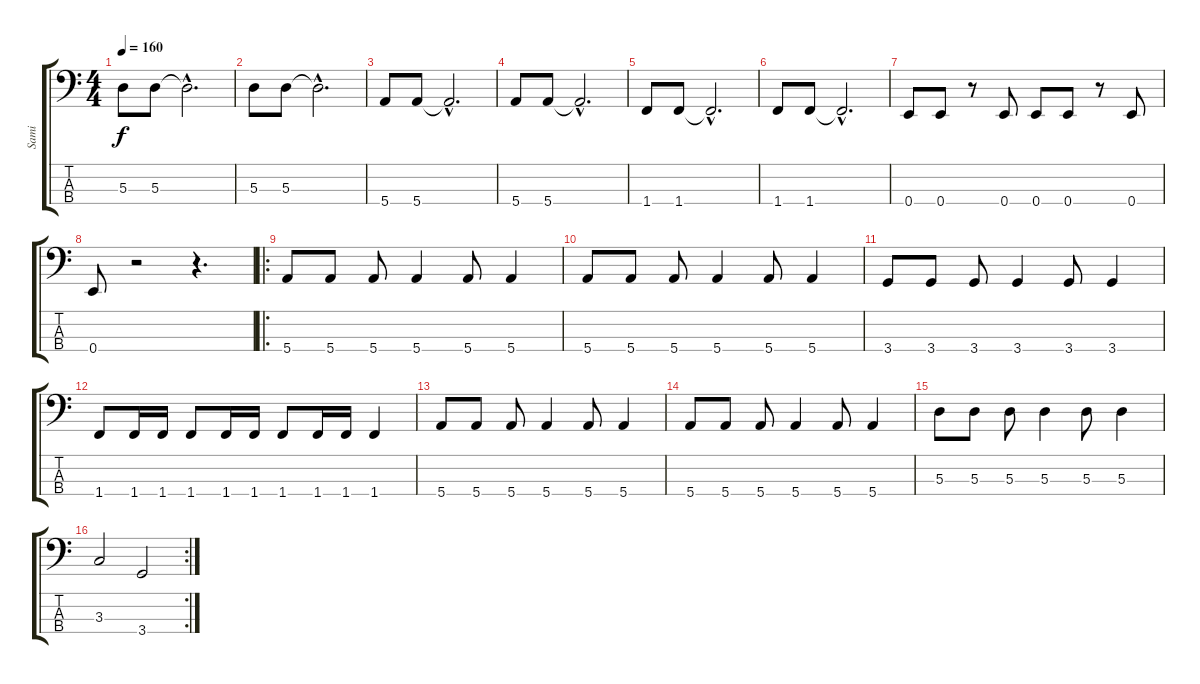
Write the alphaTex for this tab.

\track ("Sami" "Sami") {instrument electricbasspick}
\staff {score tabs}
\tuning (G2 D2 A1 E1) {hide}
\ts (4 4)
\tempo 160
\clef f4
\ks c
5.3.8{dy f} 5.3.8 5.3{hac t}.2{d} |
5.3.8 5.3.8 5.3{hac t}.2{d} |
5.4.8 5.4.8 5.4{hac t}.2{d} |
5.4.8 5.4.8 5.4{hac t}.2{d} |
1.4.8 1.4.8 1.4{hac t}.2{d} |
1.4.8 1.4.8 1.4{hac t}.2{d} |
0.4.8 0.4.8 r.8 0.4.8 0.4.8 0.4.8 r.8 0.4.8 |
0.4.8 r.2 r.4{d} |
\ro
5.4.8 5.4.8 5.4.8 5.4.4 5.4.8 5.4.4 |
5.4.8 5.4.8 5.4.8 5.4.4 5.4.8 5.4.4 |
3.4.8 3.4.8 3.4.8 3.4.4 3.4.8 3.4.4 |
1.4.8 1.4.16 1.4.16 1.4.8 1.4.16 1.4.16 1.4.8 1.4.16 1.4.16 1.4.4 |
5.4.8 5.4.8 5.4.8 5.4.4 5.4.8 5.4.4 |
5.4.8 5.4.8 5.4.8 5.4.4 5.4.8 5.4.4 |
5.3.8 5.3.8 5.3.8 5.3.4 5.3.8 5.3.4 |
\rc 2
3.3.2 3.4.2
